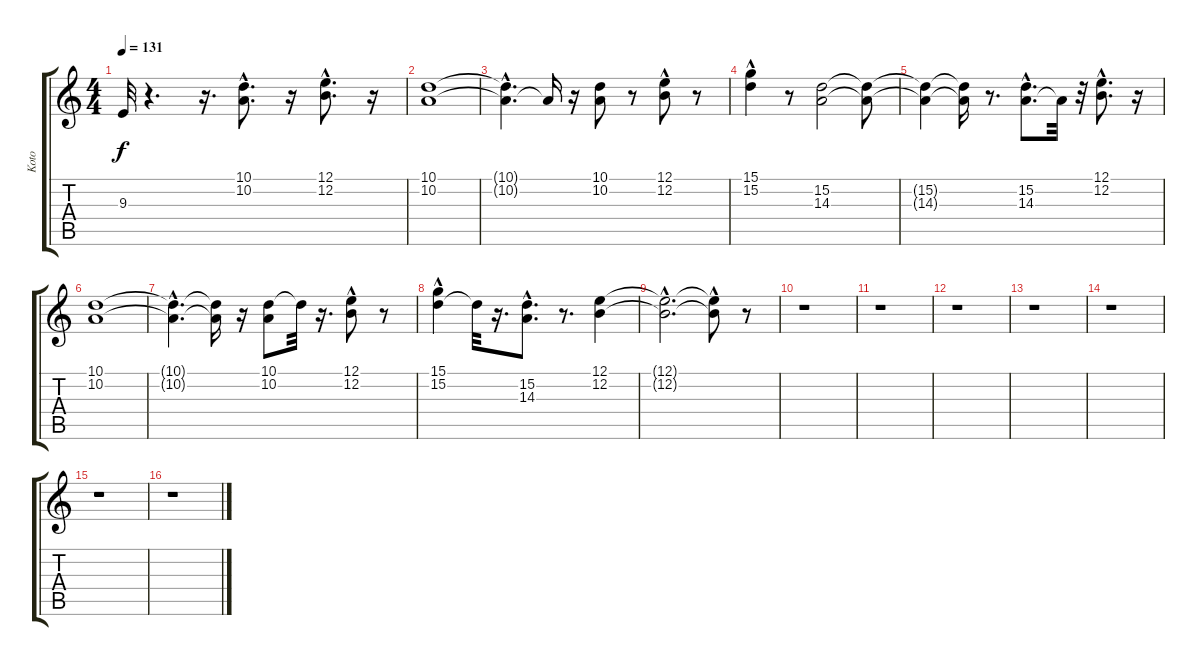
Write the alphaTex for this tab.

\track ("Koto" "Koto") {instrument marimba}
\staff {score tabs}
\tuning (E4 B3 G3 D3 A2 E2) {hide}
\ts (4 4)
\tempo 131
\clef g2
\ks c
9.3{t}.32{dy f} r.4{d} r.16{d} (10.1 10.2{hac}).8{d} r.16 (12.1 12.2{hac}).8{d} r.16 |
(10.1 10.2).1 |
(10.1{hac t} 10.2{hac t}).4{d} 10.2{t}.16 r.16 (10.1 10.2).8 r.8 (12.1{hac} 12.2).8 r.8 |
(15.1{hac} 15.2).4 r.8 (15.2 14.3).2 (15.2{t} 14.3{t}).8 |
(15.2{t} 14.3{t}).4 (15.2{t} 14.3{t}).16 r.8{d} (15.2{hac} 14.3{hac}).8{d} 14.3{t}.32 r.32 (12.1 12.2{hac}).8{d} r.16 |
(10.1 10.2).1 |
(10.1{hac t} 10.2{hac t}).4{d} (10.1{t} 10.2{t}).16 r.16 (10.1 10.2).8 10.1{t}.32 r.16{d} (12.1 12.2{hac}).8 r.8 |
(15.1{hac} 15.2).4 15.2{t}.32 r.16{d} (15.2{hac} 14.3{hac}).8{d} r.8{d} (12.1 12.2).4 |
(12.1{hac t} 12.2{hac t}).2{d} (12.1{hac t} 12.2{t}).8 r.8 |
r.1 |
r.1 |
r.1 |
r.1 |
r.1 |
r.1 |
r.1
